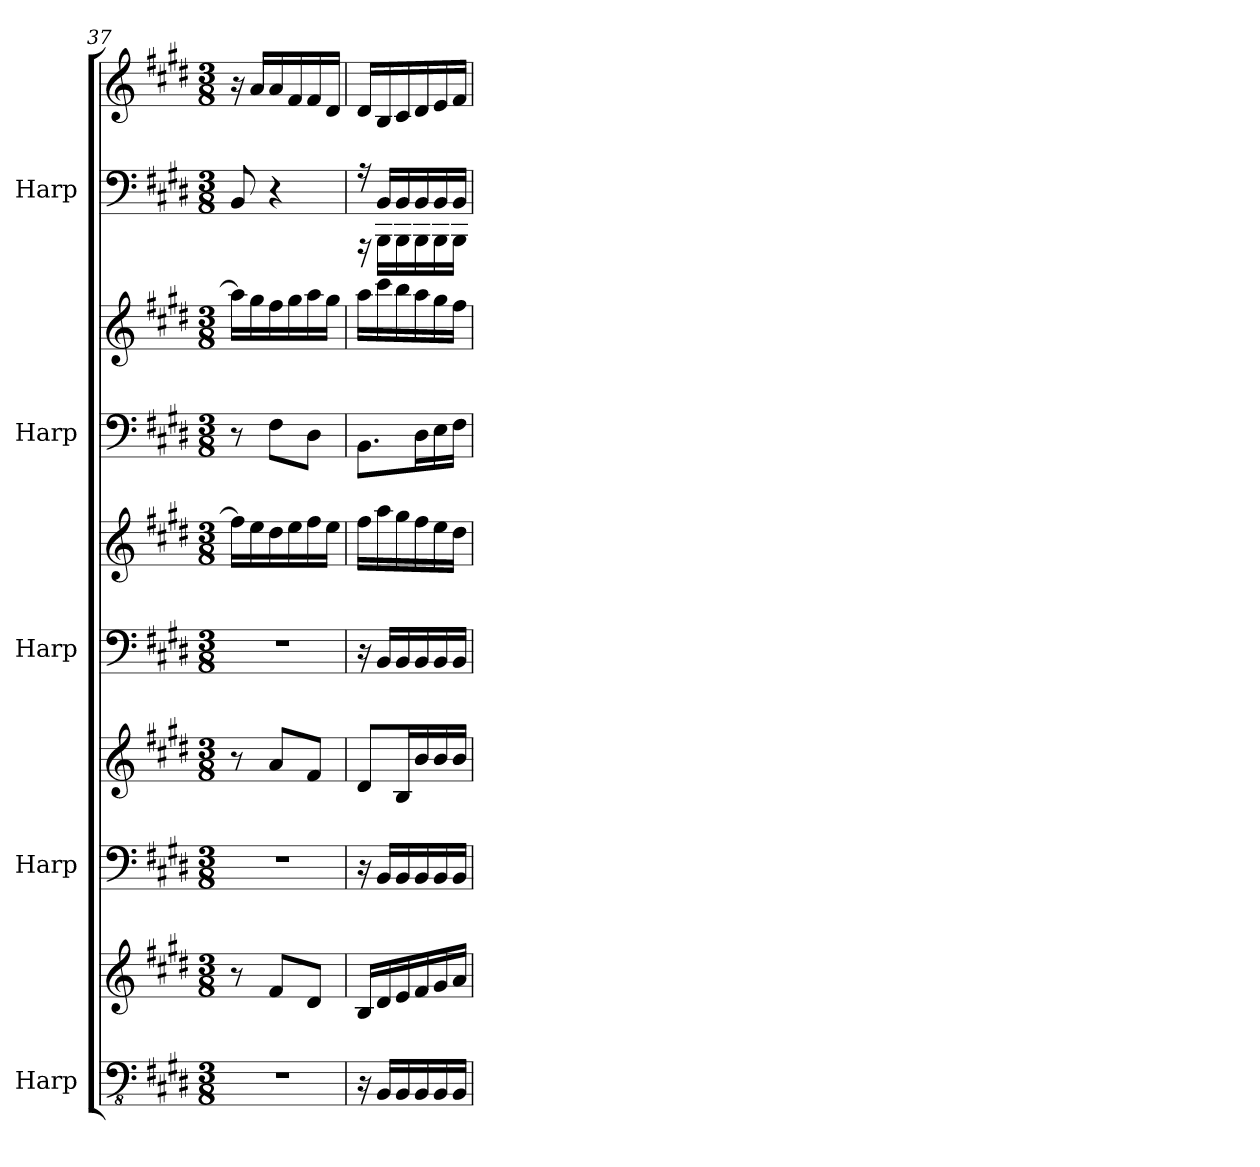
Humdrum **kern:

**kern	**kern	**kern	**kern	**kern	**kern	**kern	**kern	**kern	**kern
*part5	*part5	*part4	*part4	*part3	*part3	*part2	*part2	*part1	*part1
*staff10	*staff9	*staff8	*staff7	*staff6	*staff5	*staff4	*staff3	*staff2	*staff1
*I"Harp	*	*I"Harp	*	*I"Harp	*	*I"Harp	*	*I"Harp	*
*I'Hp	*	*I'Hp	*	*I'Hp	*	*I'Hp	*	*I'Hp	*
*clefFv4	*clefG2	*clefF4	*clefG2	*clefF4	*clefG2	*clefF4	*clefG2	*clefF4	*clefG2
*k[f#c#g#d#]	*k[f#c#g#d#]	*k[f#c#g#d#]	*k[f#c#g#d#]	*k[f#c#g#d#]	*k[f#c#g#d#]	*k[f#c#g#d#]	*k[f#c#g#d#]	*k[f#c#g#d#]	*k[f#c#g#d#]
*M3/8	*M3/8	*M3/8	*M3/8	*M3/8	*M3/8	*M3/8	*M3/8	*M3/8	*M3/8
=37	=37	=37	=37	=37	=37	=37	=37	=37	=37
4.r	8r	4.r	8r	4.r	16ff#\LL]	8r	16aa\LL]	8BB/	16r
.	.	.	.	.	16ee\	.	16gg#\	.	16a/LL
.	8f#/L	.	8a/L	.	16dd#\	8F#\L	16ff#\	4r	16a/
.	.	.	.	.	16ee\	.	16gg#\	.	16f#/
.	8d#/J	.	8f#/J	.	16ff#\	8D#\J	16aa\	.	16f#/
.	.	.	.	.	16ee\JJ	.	16gg#\JJ	.	16d#/JJ
=38	=38	=38	=38	=38	=38	=38	=38	=38	=38
*	*	*	*	*	*	*	*	*^	*
16r	16B/LL	16r	8d#/L	16r	16ff#\LL	8.BB\L	16aa\LL	16r	16rAAA	16d#/LL
16BBB/LL	16d#/	16BB/LL	.	16BB/LL	16aa\	.	16ccc#\	16BB/LL	16BBB\LL	16B/
16BBB/	16e/	16BB/	16B/L	16BB/	16gg#\	.	16bb\	16BB/	16BBB\	16c#/
16BBB/	16f#/	16BB/	16b/	16BB/	16ff#\	16D#\L	16aa\	16BB/	16BBB\	16d#/
16BBB/	16g#/	16BB/	16b/	16BB/	16ee\	16E\	16gg#\	16BB/	16BBB\	16e/
16BBB/JJ	16a/JJ	16BB/JJ	16b/JJ	16BB/JJ	16dd#\JJ	16F#\JJ	16ff#\JJ	16BB/JJ	16BBB\JJ	16f#/JJ
*	*	*	*	*	*	*	*	*v	*v	*
=	=	=	=	=	=	=	=	=	=
*-	*-	*-	*-	*-	*-	*-	*-	*-	*-
